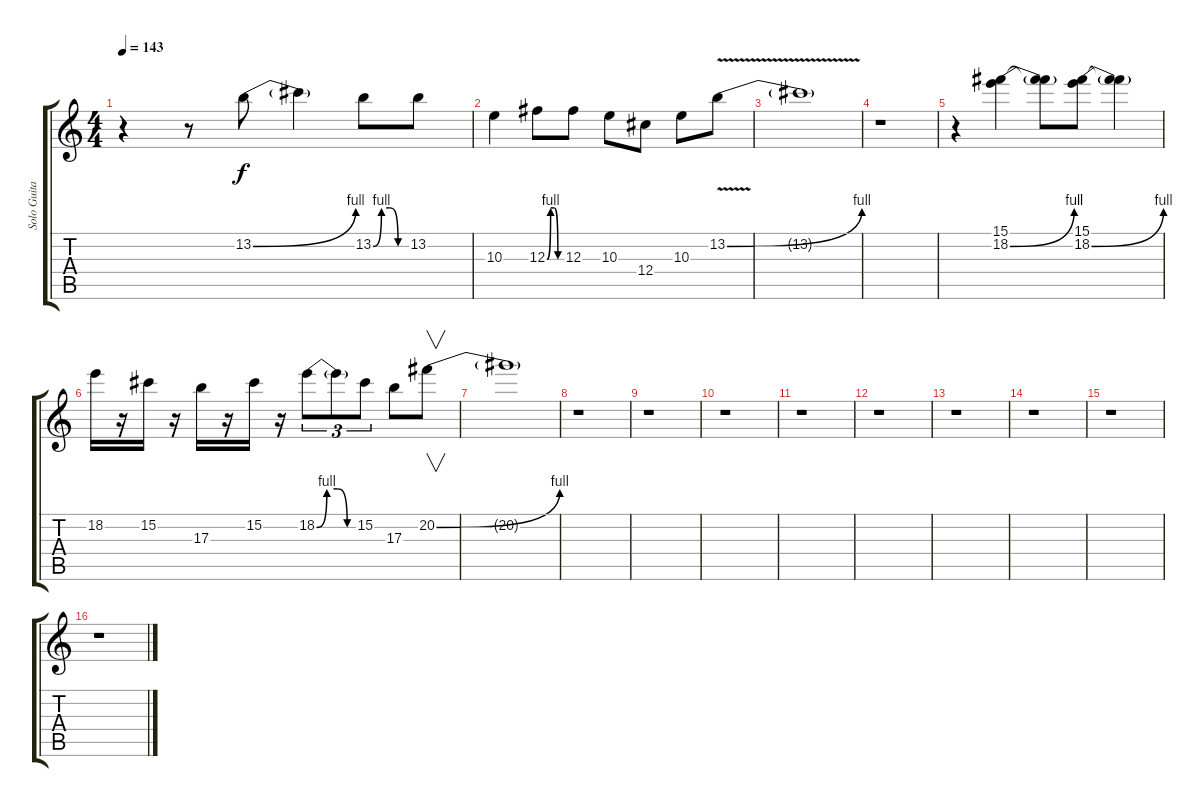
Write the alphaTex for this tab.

\track ("Solo Guitar" "Solo Guita") {instrument overdrivenguitar}
\staff {score tabs}
\tuning (Eb4 Bb3 Gb3 Db3 Ab2 Eb2) {hide}
\ts (4 4)
\tempo 143
\clef g2
\ks c
r.4{dy f} r.8 13.2{be (bend 0 0 60 4)}.8 13.2{t}.4 13.2{be (custom 0 0 15 4 30 4 45 0 60 0)}.8 13.2.8 |
10.3.4 12.3{be (custom 0 0 15 4 30 4 45 0 60 0)}.8 12.3.8 10.3.8 12.4.8 10.3.8 13.2{be (bend 0 0 60 4) v}.8 |
13.2{t}.1 |
r.1 |
r.4 (15.1 18.2{be (bend 0 0 60 4)}).4 (15.1{t} 18.2{t}).8 (15.1 18.2{be (bend 0 0 60 4)}).8 (15.1{t} 18.2{t}).4 |
18.2.16 r.16 15.2.16 r.16 17.3.16 r.16 15.2.16 r.16 18.2{be (custom 0 0 15 4 30 4 45 0 60 0)}.8{tu (3 2)} 18.2{t}.8{tu (3 2)} 15.2.8{tu (3 2)} 17.3.8 20.2{be (bend 0 0 60 4)}.8{v} |
20.2{t}.1 |
r.1 |
r.1 |
r.1 |
r.1 |
r.1 |
r.1 |
r.1 |
r.1 |
r.1
